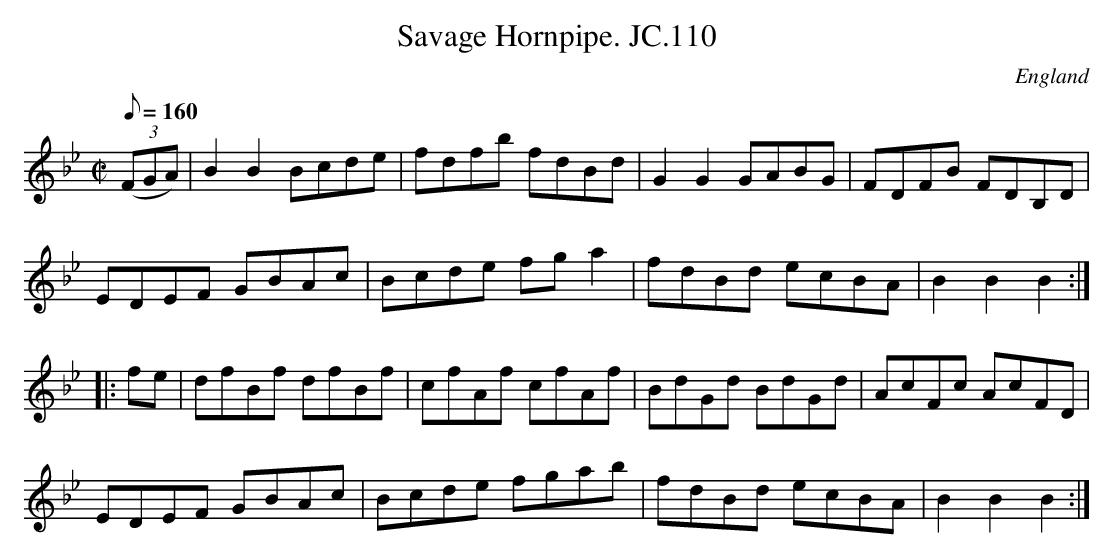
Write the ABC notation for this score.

X:1
T:Savage Hornpipe. JC.110
M:C|
L:1/8
Q:160
O:England
K:Bb
((3FGA)|B2B2Bcde|fdfb fdBd|G2G2GABG|FDFB FDB,D|!
EDEF GBAc|Bcde fga2|fdBd ecBA|B2B2B2:|!
|:fe|dfBf dfBf|cfAf cfAf|BdGd BdGd|AcFc AcFD|!
EDEF GBAc|Bcde fgab|fdBd ecBA|B2B2B2:|]
